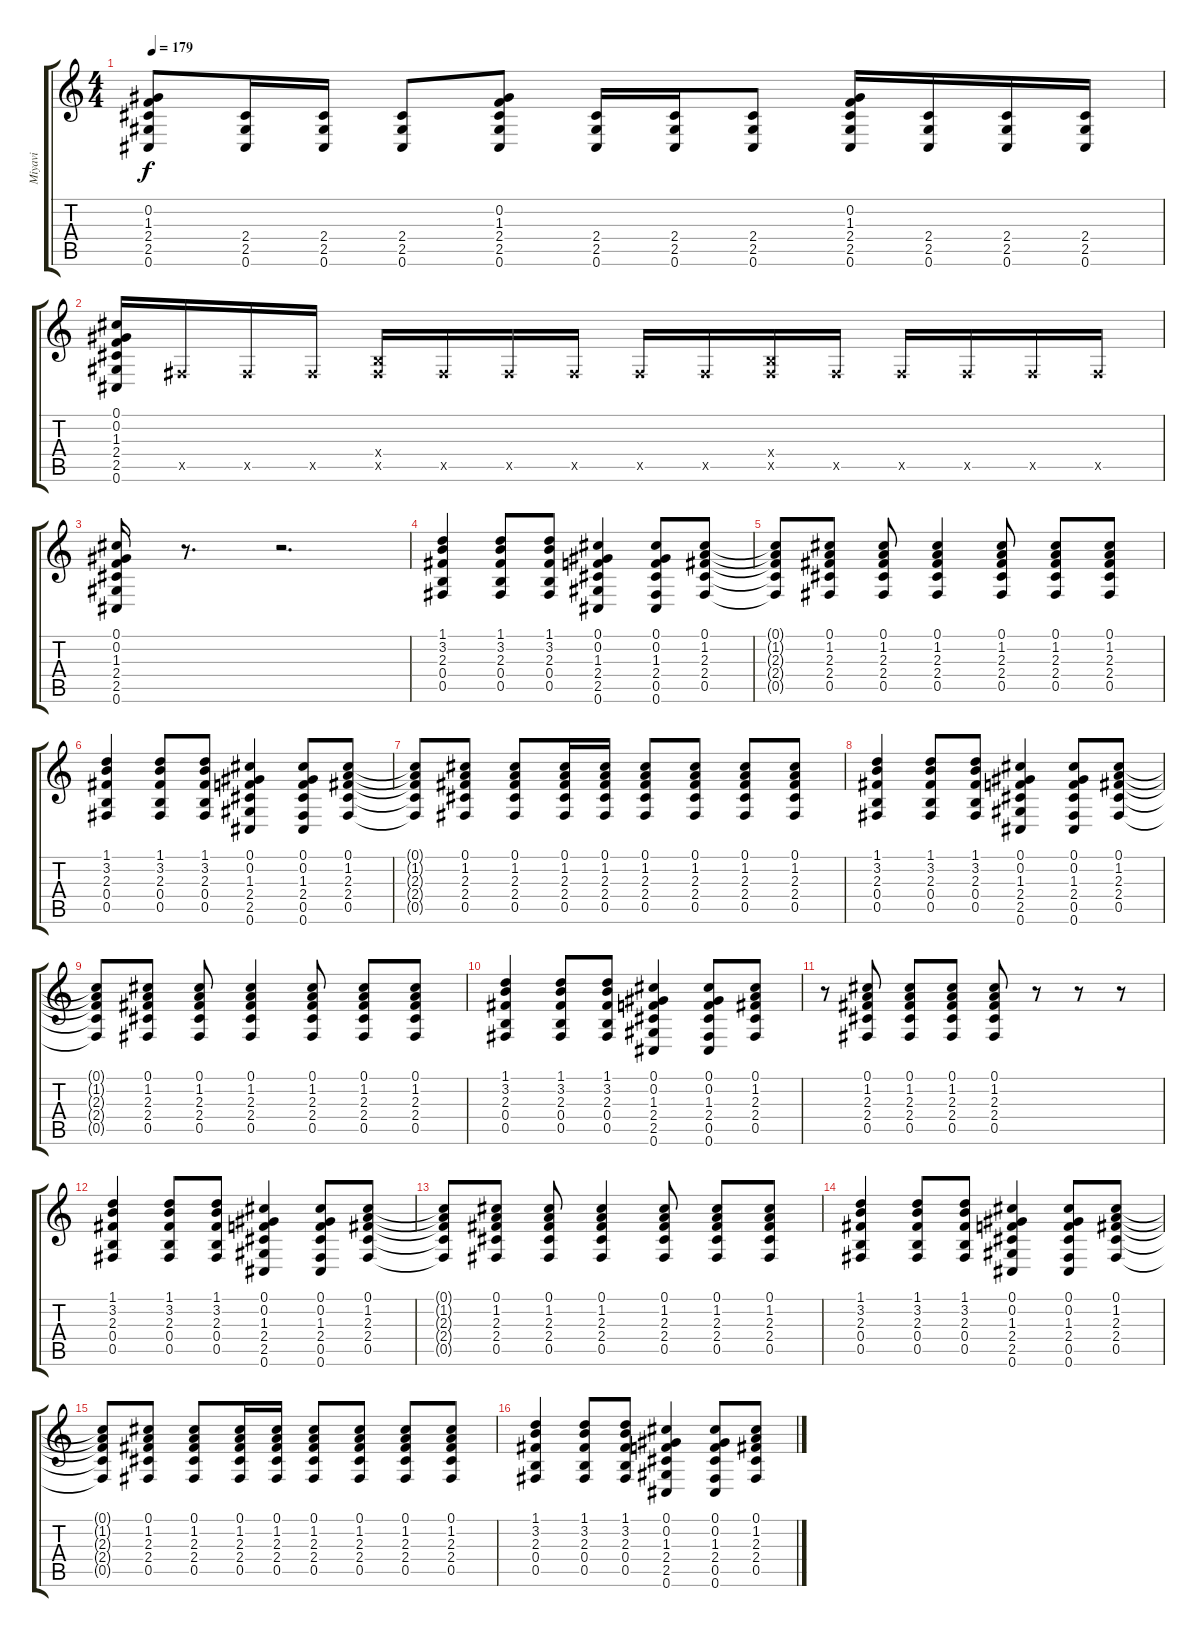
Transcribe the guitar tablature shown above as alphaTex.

\track ("Miyavi" "Miyavi") {instrument acousticguitarnylon}
\staff {score tabs}
\tuning (Db4 Ab3 E3 B2 Gb2 Db2) {hide}
\ts (4 4)
\tempo 179
\clef g2
\ks c
(0.2 1.3 2.4 2.5 0.6).8{dy f} (2.4 2.5 0.6).16 (2.4 2.5 0.6).16 (2.4 2.5 0.6).8 (0.2 1.3 2.4 2.5 0.6).8 (2.4 2.5 0.6).16 (2.4 2.5 0.6).16 (2.4 2.5 0.6).8 (0.2 1.3 2.4 2.5 0.6).16 (2.4 2.5 0.6).16 (2.4 2.5 0.6).16 (2.4 2.5 0.6).16 |
(0.1 0.2 1.3 2.4 2.5 0.6).16 0.5{x}.16 0.5{x}.16 0.5{x}.16 (0.4{x} 0.5{x}).16 0.5{x}.16 0.5{x}.16 0.5{x}.16 0.5{x}.16 0.5{x}.16 (0.4{x} 0.5{x}).16 0.5{x}.16 0.5{x}.16 0.5{x}.16 0.5{x}.16 0.5{x}.16 |
(0.1 0.2 1.3 2.4 2.5 0.6).16 r.8{d} r.2{d} |
(1.1 3.2 2.3 0.4 0.5).4 (1.1 3.2 2.3 0.4 0.5).8 (1.1 3.2 2.3 0.4 0.5).8 (0.1 0.2 1.3 2.4 2.5 0.6).4 (0.1 0.2 1.3 2.4 0.5 0.6).8 (0.1 1.2 2.3 2.4 0.5).8 |
(0.1{t} 1.2{t} 2.3{t} 2.4{t} 0.5{t}).8 (0.1 1.2 2.3 2.4 0.5).8 (0.1 1.2 2.3 2.4 0.5).8 (0.1 1.2 2.3 2.4 0.5).4 (0.1 1.2 2.3 2.4 0.5).8 (0.1 1.2 2.3 2.4 0.5).8 (0.1 1.2 2.3 2.4 0.5).8 |
(1.1 3.2 2.3 0.4 0.5).4 (1.1 3.2 2.3 0.4 0.5).8 (1.1 3.2 2.3 0.4 0.5).8 (0.1 0.2 1.3 2.4 2.5 0.6).4 (0.1 0.2 1.3 2.4 0.5 0.6).8 (0.1 1.2 2.3 2.4 0.5).8 |
(0.1{t} 1.2{t} 2.3{t} 2.4{t} 0.5{t}).8 (0.1 1.2 2.3 2.4 0.5).8 (0.1 1.2 2.3 2.4 0.5).8 (0.1 1.2 2.3 2.4 0.5).16 (0.1 1.2 2.3 2.4 0.5).16 (0.1 1.2 2.3 2.4 0.5).8 (0.1 1.2 2.3 2.4 0.5).8 (0.1 1.2 2.3 2.4 0.5).8 (0.1 1.2 2.3 2.4 0.5).8 |
(1.1 3.2 2.3 0.4 0.5).4 (1.1 3.2 2.3 0.4 0.5).8 (1.1 3.2 2.3 0.4 0.5).8 (0.1 0.2 1.3 2.4 2.5 0.6).4 (0.1 0.2 1.3 2.4 0.5 0.6).8 (0.1 1.2 2.3 2.4 0.5).8 |
(0.1{t} 1.2{t} 2.3{t} 2.4{t} 0.5{t}).8 (0.1 1.2 2.3 2.4 0.5).8 (0.1 1.2 2.3 2.4 0.5).8 (0.1 1.2 2.3 2.4 0.5).4 (0.1 1.2 2.3 2.4 0.5).8 (0.1 1.2 2.3 2.4 0.5).8 (0.1 1.2 2.3 2.4 0.5).8 |
(1.1 3.2 2.3 0.4 0.5).4 (1.1 3.2 2.3 0.4 0.5).8 (1.1 3.2 2.3 0.4 0.5).8 (0.1 0.2 1.3 2.4 2.5 0.6).4 (0.1 0.2 1.3 2.4 0.5 0.6).8 (0.1 1.2 2.3 2.4 0.5).8 |
r.8 (0.1 1.2 2.3 2.4 0.5).8 (0.1 1.2 2.3 2.4 0.5).8 (0.1 1.2 2.3 2.4 0.5).8 (0.1 1.2 2.3 2.4 0.5).8 r.8 r.8 r.8 |
(1.1 3.2 2.3 0.4 0.5).4 (1.1 3.2 2.3 0.4 0.5).8 (1.1 3.2 2.3 0.4 0.5).8 (0.1 0.2 1.3 2.4 2.5 0.6).4 (0.1 0.2 1.3 2.4 0.5 0.6).8 (0.1 1.2 2.3 2.4 0.5).8 |
(0.1{t} 1.2{t} 2.3{t} 2.4{t} 0.5{t}).8 (0.1 1.2 2.3 2.4 0.5).8 (0.1 1.2 2.3 2.4 0.5).8 (0.1 1.2 2.3 2.4 0.5).4 (0.1 1.2 2.3 2.4 0.5).8 (0.1 1.2 2.3 2.4 0.5).8 (0.1 1.2 2.3 2.4 0.5).8 |
(1.1 3.2 2.3 0.4 0.5).4 (1.1 3.2 2.3 0.4 0.5).8 (1.1 3.2 2.3 0.4 0.5).8 (0.1 0.2 1.3 2.4 2.5 0.6).4 (0.1 0.2 1.3 2.4 0.5 0.6).8 (0.1 1.2 2.3 2.4 0.5).8 |
(0.1{t} 1.2{t} 2.3{t} 2.4{t} 0.5{t}).8 (0.1 1.2 2.3 2.4 0.5).8 (0.1 1.2 2.3 2.4 0.5).8 (0.1 1.2 2.3 2.4 0.5).16 (0.1 1.2 2.3 2.4 0.5).16 (0.1 1.2 2.3 2.4 0.5).8 (0.1 1.2 2.3 2.4 0.5).8 (0.1 1.2 2.3 2.4 0.5).8 (0.1 1.2 2.3 2.4 0.5).8 |
(1.1 3.2 2.3 0.4 0.5).4 (1.1 3.2 2.3 0.4 0.5).8 (1.1 3.2 2.3 0.4 0.5).8 (0.1 0.2 1.3 2.4 2.5 0.6).4 (0.1 0.2 1.3 2.4 0.5 0.6).8 (0.1 1.2 2.3 2.4 0.5).8
